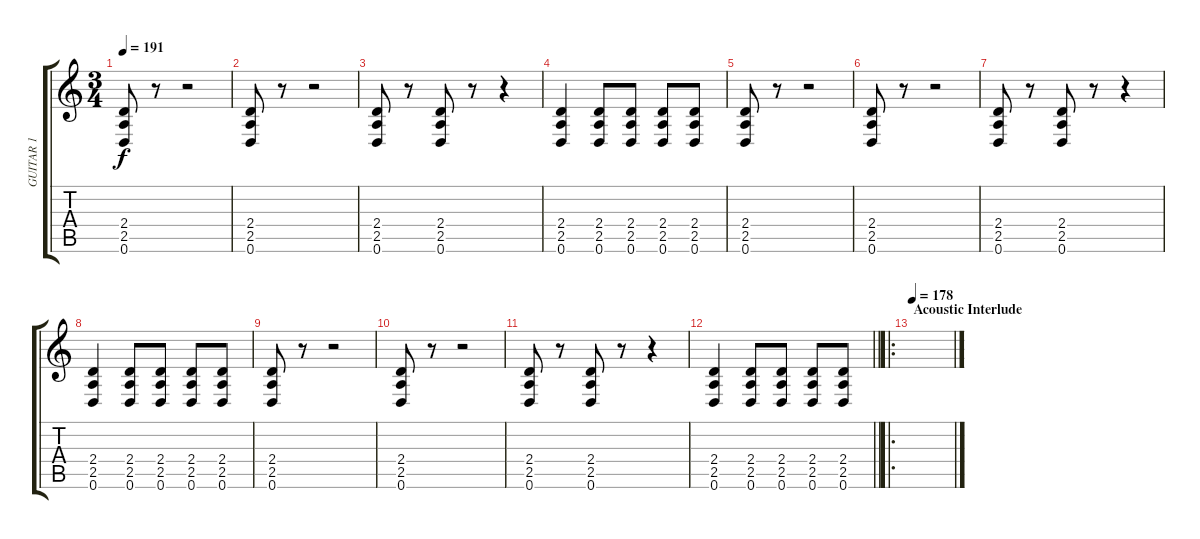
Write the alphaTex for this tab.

\track ("GUITAR 1" "GUITAR 1") {instrument overdrivenguitar}
\staff {score tabs}
\tuning (D4 A3 F3 C3 G2 D2) {hide}
\ts (3 4)
\tempo 191
\clef g2
\ks c
(2.4 2.5 0.6).8{dy f} r.8 r.2 |
(2.4 2.5 0.6).8 r.8 r.2 |
(2.4 2.5 0.6).8 r.8 (2.4 2.5 0.6).8 r.8 r.4 |
(2.4 2.5 0.6).4 (2.4 2.5 0.6).8 (2.4 2.5 0.6).8 (2.4 2.5 0.6).8 (2.4 2.5 0.6).8 |
(2.4 2.5 0.6).8 r.8 r.2 |
(2.4 2.5 0.6).8 r.8 r.2 |
(2.4 2.5 0.6).8 r.8 (2.4 2.5 0.6).8 r.8 r.4 |
(2.4 2.5 0.6).4 (2.4 2.5 0.6).8 (2.4 2.5 0.6).8 (2.4 2.5 0.6).8 (2.4 2.5 0.6).8 |
(2.4 2.5 0.6).8 r.8 r.2 |
(2.4 2.5 0.6).8 r.8 r.2 |
(2.4 2.5 0.6).8 r.8 (2.4 2.5 0.6).8 r.8 r.4 |
\barLineRight lightlight
(2.4 2.5 0.6).4 (2.4 2.5 0.6).8 (2.4 2.5 0.6).8 (2.4 2.5 0.6).8 (2.4 2.5 0.6).8 |
\ro
\section ("" "Acoustic Interlude")
\tempo 178
